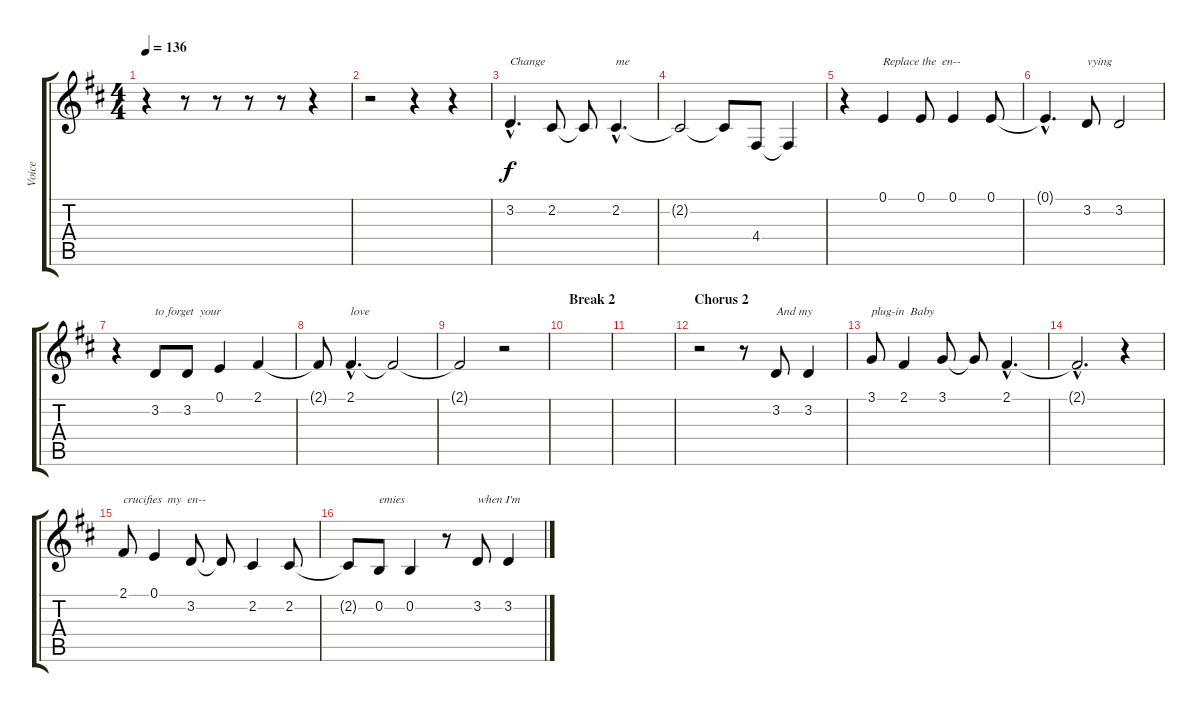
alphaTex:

\track ("Voice" "Voice") {instrument frenchhorn}
\staff {score tabs}
\tuning (E4 B3 G3 D3 A2 E2) {hide}
\ts (4 4)
\tempo 136
\clef g2
\ks d
r.4{dy f} r.8 r.8 r.8 r.8 r.4 |
r.2 r.4 r.4 |
3.2{hac}.4{d txt "Change"} 2.2.8 2.2{t}.8 2.2{hac}.4{d txt "me"} |
2.2{t}.2 2.2{t}.8 4.4.8 4.4{t}.4 |
r.4 0.1.4{txt "Replace the  en--"} 0.1.8 0.1.4 0.1.8 |
0.1{hac t}.4{d} 3.2.8{txt "vying "} 3.2.2 |
r.4 3.2.8{txt "to forget  your"} 3.2.8 0.1.4 2.1.4 |
2.1{t}.8 2.1{hac}.4{d txt "love"} 2.1{t}.2 |
2.1{t}.2 r.2 |
\section ("" "Break 2")
|
|
\section ("" "Chorus 2")
r.2 r.8 3.2.8{txt "And my"} 3.2.4 |
3.1.8{txt "plug-in  Baby"} 2.1.4 3.1.8 3.1{t}.8 2.1{hac}.4{d} |
2.1{hac t}.2{d} r.4 |
2.1.8{txt "crucifies  my  en--"} 0.1.4 3.2.8 3.2{t}.8 2.2.4 2.2.8 |
2.2{t}.8 0.2.8{txt "emies"} 0.2.4 r.8 3.2.8{txt "when I'm"} 3.2.4
